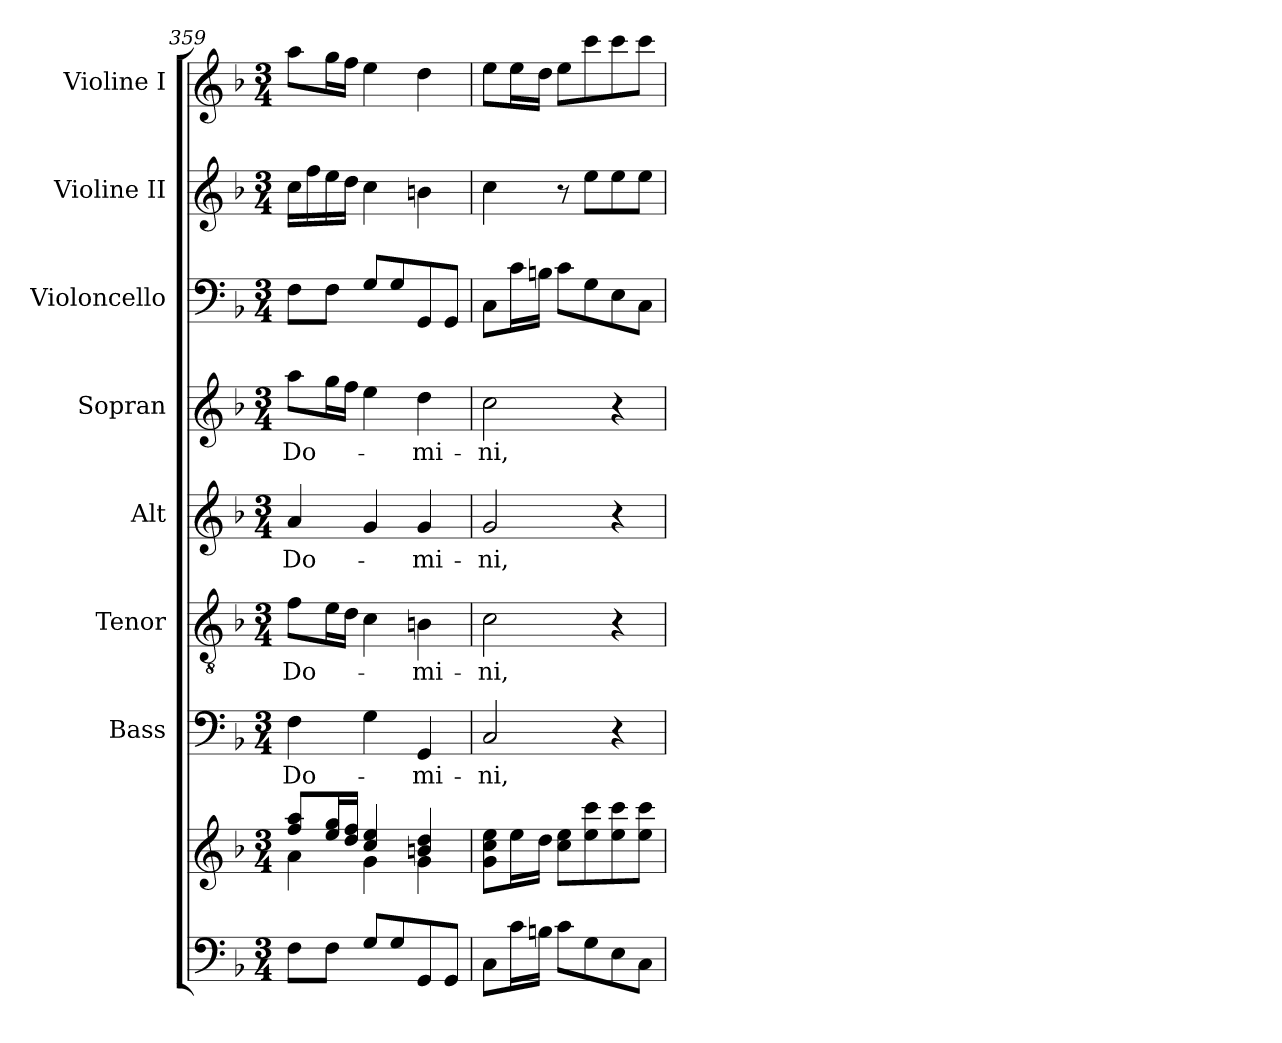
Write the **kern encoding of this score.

**kern	**kern	**kern	**text	**kern	**text	**kern	**text	**kern	**text	**kern	**kern	**kern
*part8	*part8	*part7	*part7	*part6	*part6	*part5	*part5	*part4	*part4	*part3	*part2	*part1
*staff9	*staff8	*staff7	*staff7	*staff6	*staff6	*staff5	*staff5	*staff4	*staff4	*staff3	*staff2	*staff1
*	*	*I"Bass	*	*I"Tenor	*	*I"Alt	*	*I"Sopran	*	*I"Violoncello	*I"Violine II	*I"Violine I
*	*	*I'B.	*	*I'T.	*	*I'A.	*	*I'S.	*	*I'Vc.	*I'Vl. II	*I'Vl. I
*clefF4	*clefG2	*clefF4	*	*clefGv2	*	*clefG2	*	*clefG2	*	*clefF4	*clefG2	*clefG2
*	*	*	*	*	*	*	*	*	*	*ITrd7c12	*	*
*k[b-]	*k[b-]	*k[b-]	*	*k[b-]	*	*k[b-]	*	*k[b-]	*	*k[b-]	*k[b-]	*k[b-]
*F:	*F:	*F:	*	*F:	*	*F:	*	*F:	*	*F:	*F:	*F:
*M3/4	*M3/4	*M3/4	*	*M3/4	*	*M3/4	*	*M3/4	*	*M3/4	*M3/4	*M3/4
=359	=359	=359	=359	=359	=359	=359	=359	=359	=359	=359	=359	=359
*	*^	*	*	*	*	*	*	*	*	*	*	*
!	!	!	!	!LO:LY:b	!	!LO:LY:b	!	!LO:LY:b	!	!LO:LY:b	!	!	!
8F\L	8ff/ 8aa/L	4a\	4F\	Do-	8f\L	Do-	4a/	Do-	8aa\L	Do-	8FF\L	16cc\LL	8aa\L
.	.	.	.	.	.	.	.	.	.	.	.	16ff\	.
8F\J	16ee/ 16gg/L	.	.	.	16e\L	.	.	.	16gg\L	.	8FF\J	16ee\	16gg\L
.	16dd/ 16ff/JJ	.	.	.	16d\JJ	.	.	.	16ff\JJ	.	.	16dd\JJ	16ff\JJ
8G/L	4cc/ 4ee/	4g\	4G\	.	4c\	.	4g/	.	4ee\	.	8GG/L	4cc\	4ee\
8G/	.	.	.	.	.	.	.	.	.	.	8GG/	.	.
!	!	!	!	!LO:LY:b	!	!LO:LY:b	!	!LO:LY:b	!	!LO:LY:b	!	!	!
8GG/	4bn/ 4dd/	4g\	4GG/	-mi-	4Bn\	-mi-	4g/	-mi-	4dd\	-mi-	8GGG/	4bn\	4dd\
8GG/J	.	.	.	.	.	.	.	.	.	.	8GGG/J	.	.
*	*v	*v	*	*	*	*	*	*	*	*	*	*	*
=360	=360	=360	=360	=360	=360	=360	=360	=360	=360	=360	=360	=360
!	!	!	!LO:LY:b	!	!LO:LY:b	!	!LO:LY:b	!	!LO:LY:b	!	!	!
8C\L	8g\ 8cc\ 8ee\L	2C/	-ni,	2c\	-ni,	2g/	-ni,	2cc\	-ni,	8CC\L	4cc\	8ee\L
16c\L	16ee\L	.	.	.	.	.	.	.	.	16C\L	.	16ee\L
16Bn\JJ	16dd\JJ	.	.	.	.	.	.	.	.	16BBn\JJ	.	16dd\JJ
8c\L	8cc\ 8ee\L	.	.	.	.	.	.	.	.	8C\L	8r	8ee\L
8G\	8ee\ 8ccc\	.	.	.	.	.	.	.	.	8GG\	8ee\L	8ccc\
8E\	8ee\ 8ccc\	4r	.	4r	.	4r	.	4r	.	8EE\	8ee\	8ccc\
8C\J	8ee\ 8ccc\J	.	.	.	.	.	.	.	.	8CC\J	8ee\J	8ccc\J
=	=	=	=	=	=	=	=	=	=	=	=	=
*-	*-	*-	*-	*-	*-	*-	*-	*-	*-	*-	*-	*-
